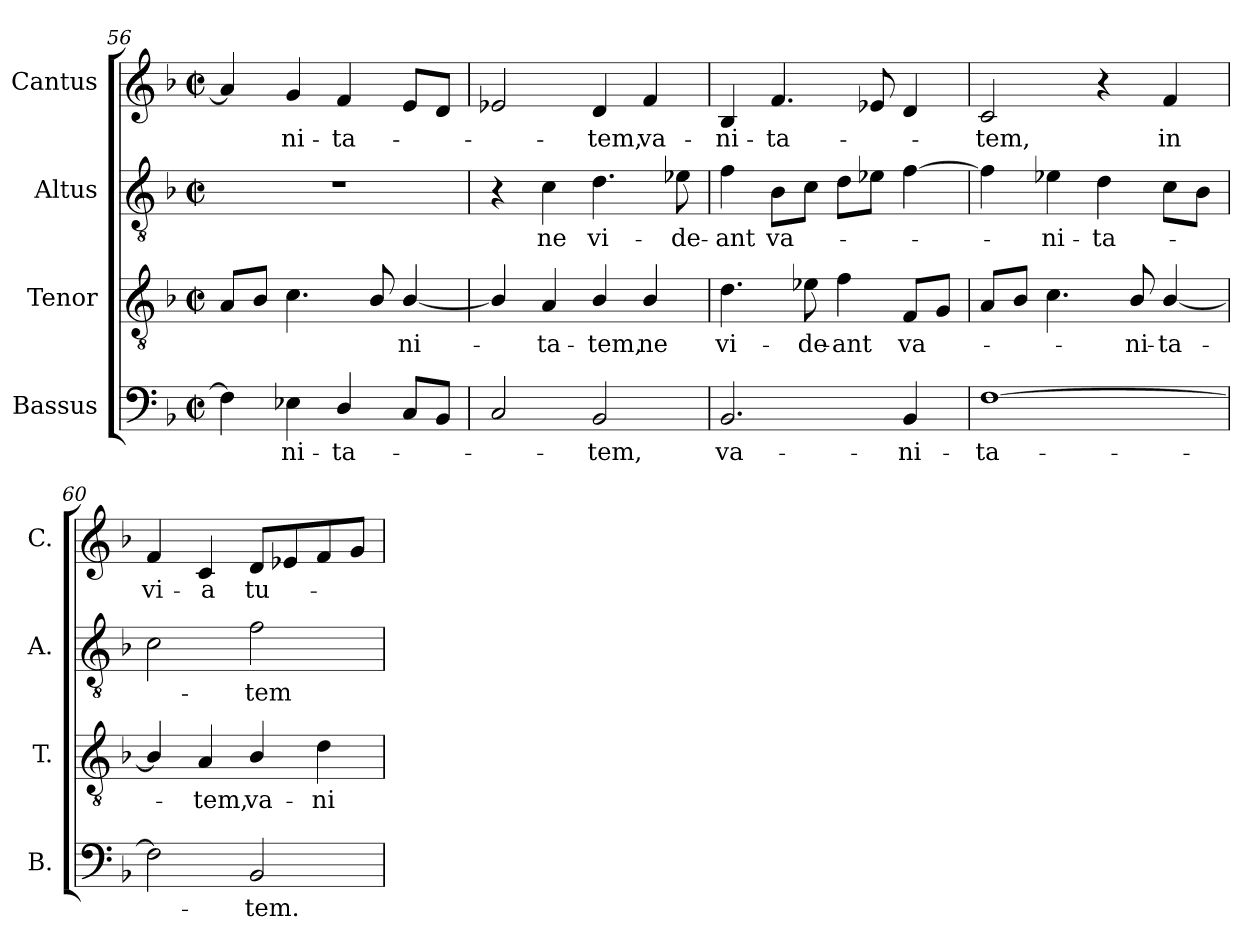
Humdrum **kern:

**kern	**text	**kern	**text	**kern	**text	**kern	**text
*part4	*part4	*part3	*part3	*part2	*part2	*part1	*part1
*staff4	*staff4	*staff3	*staff3	*staff2	*staff2	*staff1	*staff1
*I"Bassus	*	*I"Tenor	*	*I"Altus	*	*I"Cantus	*
*I'B.	*	*I'T.	*	*I'A.	*	*I'C.	*
*clefF4	*	*clefGv2	*	*clefGv2	*	*clefG2	*
*	*	*ITrd7c12	*	*ITrd7c12	*	*	*
*k[b-]	*	*k[b-]	*	*k[b-]	*	*k[b-]	*
*F:	*	*F:	*	*F:	*	*F:	*
*M2/2	*	*M2/2	*	*M2/2	*	*M2/2	*
*met(c|)	*	*met(c|)	*	*met(c|)	*	*met(c|)	*
=56	=56	=56	=56	=56	=56	=56	=56
4Fi\]	.	8AAi/L	.	1r	.	4ai/]	.
.	.	8BB-i/J	.	.	.	.	.
!	!LO:LY:b:color=#000000	!	!	!	!	!	!
!	!	!	!	!	!	!	!LO:LY:b:color=#000000
4E-Xi\	-ni-	4.Ci\	.	.	.	4gi/	-ni-
!	!LO:LY:b:color=#000000	!	!	!	!	!	!
!	!	!	!	!	!	!	!LO:LY:b:color=#000000
4Di/	-ta-	.	.	.	.	4fi/	-ta-
.	.	8BB-i/	.	.	.	.	.
!	!	!	!LO:LY:b:color=#000000	!	!	!	!
8Ci/L	.	[4BB-i/	-ni-	.	.	8ei/L	.
8BB-i/J	.	.	.	.	.	8di/J	.
!!LO:LB:g=z
=57	=57	=57	=57	=57	=57	=57	=57
2Ci/	.	4BB-i/]	.	4r	.	2e-i/	.
!	!	!	!LO:LY:b:color=#000000	!	!	!	!
!	!	!	!	!	!LO:LY:b:color=#000000	!	!
.	.	4AAi/	-ta-	4Ci\	ne	.	.
!	!LO:LY:b:color=#000000	!	!	!	!	!	!
!	!	!	!LO:LY:b:color=#000000	!	!	!	!
!	!	!	!	!	!LO:LY:b:color=#000000	!	!
!	!	!	!	!	!	!	!LO:LY:b:color=#000000
2BB-i/	-tem,	4BB-i/	-tem,	4.Di\	vi-	4di/	-tem,
!	!	!	!LO:LY:b:color=#000000	!	!	!	!
!	!	!	!	!	!	!	!LO:LY:b:color=#000000
.	.	4BB-i/	ne	.	.	4fi/	va-
!	!	!	!	!	!LO:LY:b:color=#000000	!	!
.	.	.	.	8E-i\	-de-	.	.
=58	=58	=58	=58	=58	=58	=58	=58
!	!LO:LY:b:color=#000000	!	!	!	!	!	!
!	!	!	!LO:LY:b:color=#000000	!	!	!	!
!	!	!	!	!	!LO:LY:b:color=#000000	!	!
!	!	!	!	!	!	!	!LO:LY:b:color=#000000
2.BB-i/	va-	4.Di\	vi-	4Fi\	-ant	4B-i/	-ni-
!	!	!	!	!	!LO:LY:b:color=#000000	!	!
!	!	!	!	!	!	!	!LO:LY:b:color=#000000
.	.	.	.	8BB-i\L	va-	4.fi/	-ta-
!	!	!	!LO:LY:b:color=#000000	!	!	!	!
.	.	8E-i\	-de-	8Ci\J	.	.	.
!	!	!	!LO:LY:b:color=#000000	!	!	!	!
.	.	4Fi\	-ant	8Di\L	.	.	.
.	.	.	.	8E-i\J	.	8e-i/	.
!	!LO:LY:b:color=#000000	!	!	!	!	!	!
!	!	!	!LO:LY:b:color=#000000	!	!	!	!
4BB-i/	-ni-	8FFi/L	va-	[4Fi\	.	4di/	.
.	.	8GGi/J	.	.	.	.	.
=59	=59	=59	=59	=59	=59	=59	=59
!	!LO:LY:b:color=#000000	!	!	!	!	!	!
!	!	!	!	!	!	!	!LO:LY:b:color=#000000
[1Fi	-ta-	8AAi/L	.	4Fi\]	.	2ci/	-tem,
.	.	8BB-i/J	.	.	.	.	.
!	!	!	!	!	!LO:LY:b:color=#000000	!	!
.	.	4.Ci\	.	4E-Xi\	-ni-	.	.
!	!	!	!	!	!LO:LY:b:color=#000000	!	!
.	.	.	.	4Di\	-ta-	4r	.
!	!	!	!LO:LY:b:color=#000000	!	!	!	!
.	.	8BB-i/	-ni-	.	.	.	.
!	!	!	!LO:LY:b:color=#000000	!	!	!	!
!	!	!	!	!	!	!	!LO:LY:b:color=#000000
.	.	[4BB-i/	-ta-	8Ci\L	.	4fi/	in
.	.	.	.	8BB-i\J	.	.	.
=60	=60	=60	=60	=60	=60	=60	=60
!	!	!	!	!	!	!	!LO:LY:b:color=#000000
2Fi\]	.	4BB-i/]	.	2Ci\	.	4fi/	vi-
!	!	!	!LO:LY:b:color=#000000	!	!	!	!
!	!	!	!	!	!	!	!LO:LY:b:color=#000000
.	.	4AAi/	-tem,	.	.	4ci/	-a
!	!LO:LY:b:color=#000000	!	!	!	!	!	!
!	!	!	!LO:LY:b:color=#000000	!	!	!	!
!	!	!	!	!	!LO:LY:b:color=#000000	!	!
!	!	!	!	!	!	!	!LO:LY:b:color=#000000
2BB-i/	-tem.	4BB-i/	va-	2Fi\	-tem	8di/L	tu-
.	.	.	.	.	.	8e-i/	.
!	!	!	!LO:LY:b:color=#000000	!	!	!	!
.	.	4Di\	-ni-	.	.	8fi/	.
.	.	.	.	.	.	8gi/J	.
=	=	=	=	=	=	=	=
*-	*-	*-	*-	*-	*-	*-	*-
